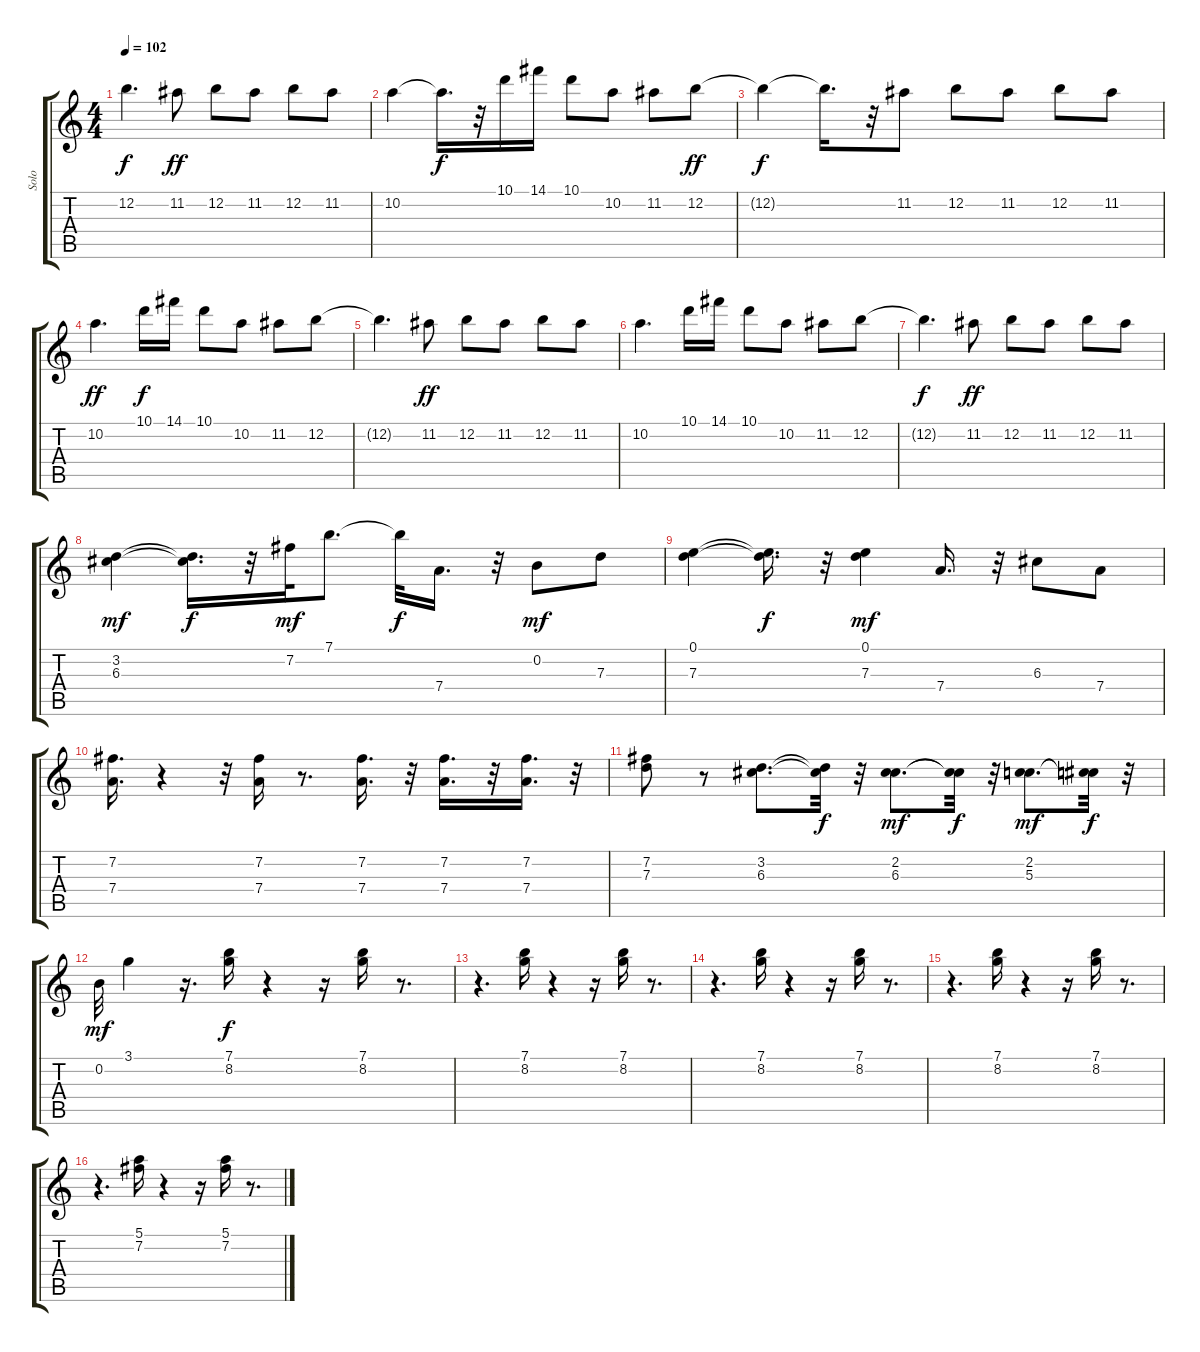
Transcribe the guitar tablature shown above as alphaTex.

\track ("Solo" "Solo") {instrument electricguitarclean}
\staff {score tabs}
\tuning (E4 B3 G3 D3 A2 E2) {hide}
\ts (4 4)
\tempo 102
\clef g2
\ks c
12.2{t}.4{d dy f} 11.2.8{dy ff} 12.2.8 11.2.8 12.2.8 11.2.8 |
10.2.4 10.2{t}.16{d dy f} r.32 10.1.16 14.1.16 10.1.8 10.2.8 11.2.8 12.2.8{dy ff} |
12.2{t}.4{dy f} 12.2{t}.16{d} r.32 11.2.8 12.2.8 11.2.8 12.2.8 11.2.8 |
10.2.4{d dy ff} 10.1.16{dy f} 14.1.16 10.1.8 10.2.8 11.2.8 12.2.8 |
12.2{t}.4{d} 11.2.8{dy ff} 12.2.8 11.2.8 12.2.8 11.2.8 |
10.2.4{d} 10.1.16 14.1.16 10.1.8 10.2.8 11.2.8 12.2.8 |
12.2{t}.4{d dy f} 11.2.8{dy ff} 12.2.8 11.2.8 12.2.8 11.2.8 |
(3.2 6.3).4{dy mf} (3.2{t} 6.3{t}).16{d dy f} r.32 7.2.32{dy mf} 7.1.8{d} 7.1{t}.32{dy f} 7.4.16{d} r.32 0.2.8{dy mf} 7.3.8 |
(0.1 7.3).4 (0.1{t} 7.3{t}).16{d dy f} r.32 (0.1 7.3).4{dy mf} 7.4.16{d} r.32 6.3.8 7.4.8 |
(7.2 7.4).16{d} r.4 r.32 (7.2 7.4).16 r.8{d} (7.2 7.4).16{d} r.32 (7.2 7.4).16{d} r.32 (7.2 7.4).16{d} r.32 |
(7.2 7.3).8 r.8 (3.2 6.3).8{d} (3.2{t} 6.3{t}).32{dy f} r.32 (2.2 6.3).8{d dy mf} (2.2{t} 6.3{t}).32{dy f} r.32 (2.2 5.3).8{d dy mf} (2.2{t} 5.3{t}).32{dy f} r.32 |
0.2.32{dy mf} 3.1.4 r.16{d} (7.1 8.2).16{dy f} r.4 r.16 (7.1 8.2).16 r.8{d} |
r.4{d} (7.1 8.2).16 r.4 r.16 (7.1 8.2).16 r.8{d} |
r.4{d} (7.1 8.2).16 r.4 r.16 (7.1 8.2).16 r.8{d} |
r.4{d} (7.1 8.2).16 r.4 r.16 (7.1 8.2).16 r.8{d} |
r.4{d} (5.1 7.2).16 r.4 r.16 (5.1 7.2).16 r.8{d}
